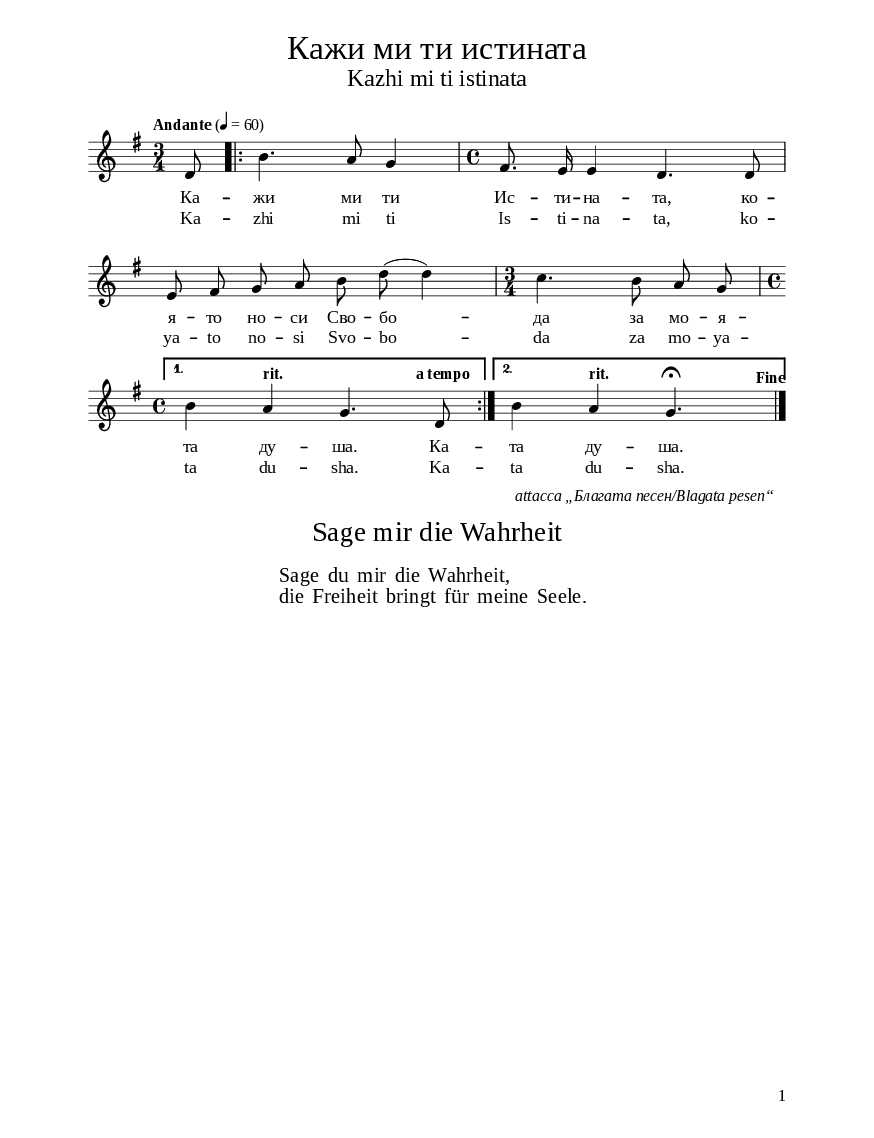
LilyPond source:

\version "2.24.0"

% include paper part and global functions
\include "include/globals.ily"

\bookpart {
  \include "include/bookpart-paper.ily"
  \score {
    \include "include/score-layout.ily"

    \new Voice \absolute {
      \clef treble
      \key g \major
      \time 3/4
      \tempoFunc "Andante" 4 "60"

      \partial 8
      \autoBeamOff

      d'8 | \repeat volta 2 {
        b'4. a'8 g'4 | \time 4/4  fis'8. e'16 e'4 d'4. d'8 | \break

        e'8 fis' g' a' b' d'' ( d''4 ) | \time 3/4  c''4. b'8 a' g' | \break
      }

      \alternative {
        { \time 4/4  b'4\tempo "rit.                                  a tempo"  a' g'4. d'8 }
        {
          b'4\tempo "rit." a'4
          \override Staff.BarLine.stencil = ##f %hide bar line
          g'4.^\markup \bold{"                       Fine"}\fermata
          \revert Staff.BarLine.stencil
          \bar "|."
        }
      }
    }

    \addlyrics {
      Ка -- жи ми
      ти Ис -- ти -- на -- та, ко -- я -- то но -- си
      Сво -- бо -- да за мо -- я -- та ду -- ша. Ка --
      та ду -- ша.
    }
    \addlyrics {
      Ka -- zhi mi
      ti Is -- ti -- na -- ta, ko -- ya -- to no -- si
      Svo -- bo -- da za mo -- ya -- ta du -- sha. Ka --
      ta du -- sha.

    }

    \header {
      title = \titleFunc "Кажи ми ти истината" "Kazhi mi ti istinata"
    }

    \midi{}

  } % score
  
  \markup \italic \dc-one-nobold "attacca „Благата песен/Blagata pesen“"
  


  % include foreign translation(s) of the song
  \version "2.24.0"

\markup \fill-line { \fontsize #deTitleFontSize "Sage mir die Wahrheit" }
\markup \null
\markup \null
\markup \fontsize #deCoupletFontSize {
  \hspace #17
  \override #`(baseline-skip . ,deCoupletBaselineSkip)

  \column {
        \line { " "Sage du mir die Wahrheit,}
        \line { " "die Freiheit bringt für meine Seele. }
    }
}


} % bookpart
